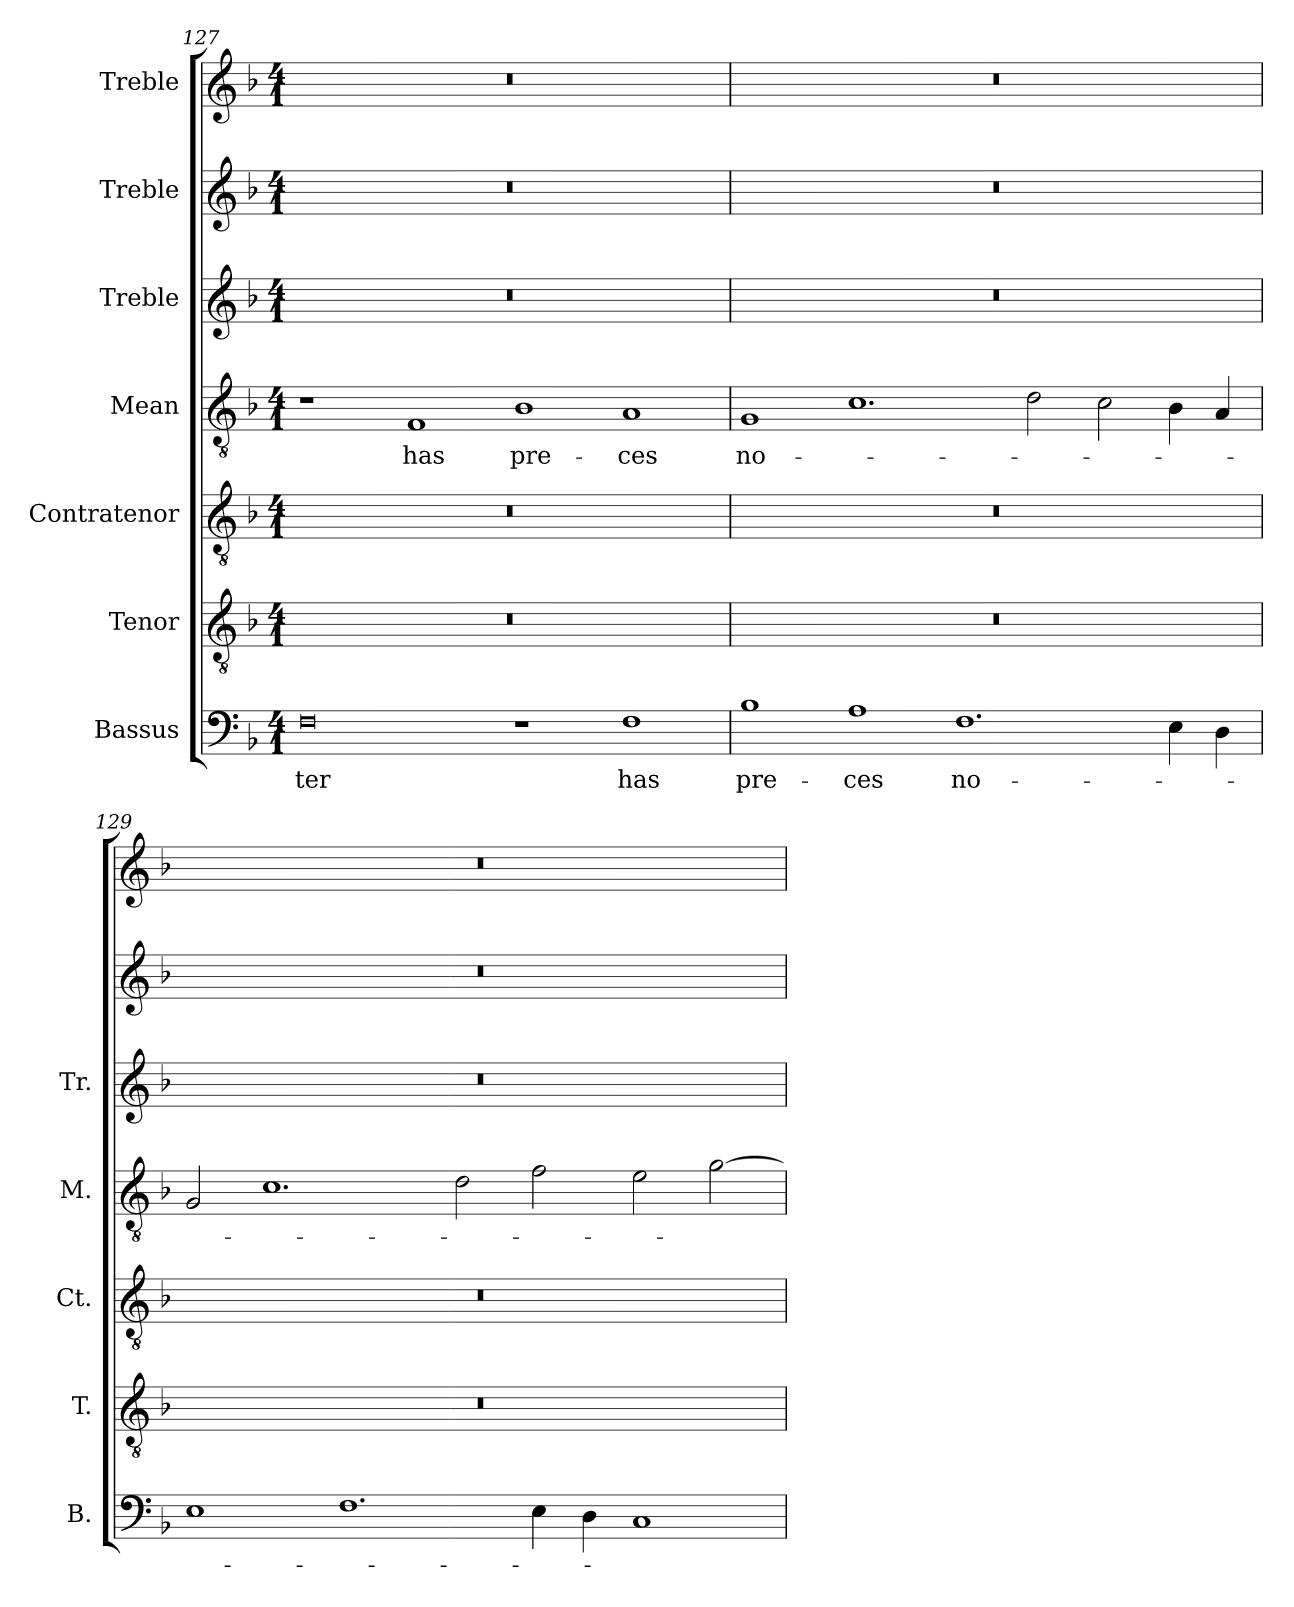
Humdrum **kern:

**kern	**text	**kern	**kern	**kern	**text	**kern	**kern	**kern
*part7	*part7	*part6	*part5	*part4	*part4	*part3	*part2	*part1
*staff7	*staff7	*staff6	*staff5	*staff4	*staff4	*staff3	*staff2	*staff1
*I"Bassus	*	*I"Tenor	*I"Contratenor	*I"Mean	*	*I"Treble	*I"Treble	*I"Treble
*I'B.	*	*I'T.	*I'Ct.	*I'M.	*	*I'Tr.	*	*
*clefF4	*	*clefGv2	*clefGv2	*clefGv2	*	*clefG2	*clefG2	*clefG2
*	*	*ITrd7c12	*ITrd7c12	*ITrd7c12	*	*	*	*
*k[b-]	*	*k[b-]	*k[b-]	*k[b-]	*	*k[b-]	*k[b-]	*k[b-]
*F:	*	*F:	*F:	*F:	*	*F:	*F:	*F:
*M4/1	*	*M4/1	*M4/1	*M4/1	*	*M4/1	*M4/1	*M4/1
=127	=127	=127	=127	=127	=127	=127	=127	=127
!	!LO:LY:b:color=#000000	!LO:N:vis=1	!LO:N:vis=1	!	!	!LO:N:vis=1	!LO:N:vis=1	!LO:N:vis=1
0Fi	-ter	00r	00r	1r	.	00r	00r	00r
!	!	!	!	!	!LO:LY:b:color=#000000	!	!	!
.	.	.	.	1FFi	has	.	.	.
!	!	!	!	!	!LO:LY:b:color=#000000	!	!	!
1r	.	.	.	1BB-i	pre-	.	.	.
!	!LO:LY:b:color=#000000	!	!	!	!	!	!	!
!	!	!	!	!	!LO:LY:b:color=#000000	!	!	!
1Fi	has	.	.	1AAi	-ces	.	.	.
!!LO:LB:g=z
=128	=128	=128	=128	=128	=128	=128	=128	=128
!	!LO:LY:b:color=#000000	!LO:N:vis=1	!LO:N:vis=1	!	!	!	!	!
!	!	!	!	!	!LO:LY:b:color=#000000	!LO:N:vis=1	!LO:N:vis=1	!LO:N:vis=1
1B-i	pre-	00r	00r	1GGi	no-	00r	00r	00r
!	!LO:LY:b:color=#000000	!	!	!	!	!	!	!
1Ai	-ces	.	.	1.Ci	.	.	.	.
!	!LO:LY:b:color=#000000	!	!	!	!	!	!	!
1.Fi	no-	.	.	.	.	.	.	.
.	.	.	.	2Di\	.	.	.	.
.	.	.	.	2Ci\	.	.	.	.
4Ei\	.	.	.	4BB-i\	.	.	.	.
4Di\	.	.	.	4AAi/	.	.	.	.
=129	=129	=129	=129	=129	=129	=129	=129	=129
!	!	!LO:N:vis=1	!LO:N:vis=1	!	!	!LO:N:vis=1	!LO:N:vis=1	!LO:N:vis=1
1Ei	.	00r	00r	2GGi/	.	00r	00r	00r
.	.	.	.	1.Ci	.	.	.	.
1.Fi	.	.	.	.	.	.	.	.
.	.	.	.	2Di\	.	.	.	.
4Ei\	.	.	.	2Fi\	.	.	.	.
4Di\	.	.	.	.	.	.	.	.
1Ci	.	.	.	2Ei\	.	.	.	.
.	.	.	.	[>2Gi\	.	.	.	.
=	=	=	=	=	=	=	=	=
*-	*-	*-	*-	*-	*-	*-	*-	*-
